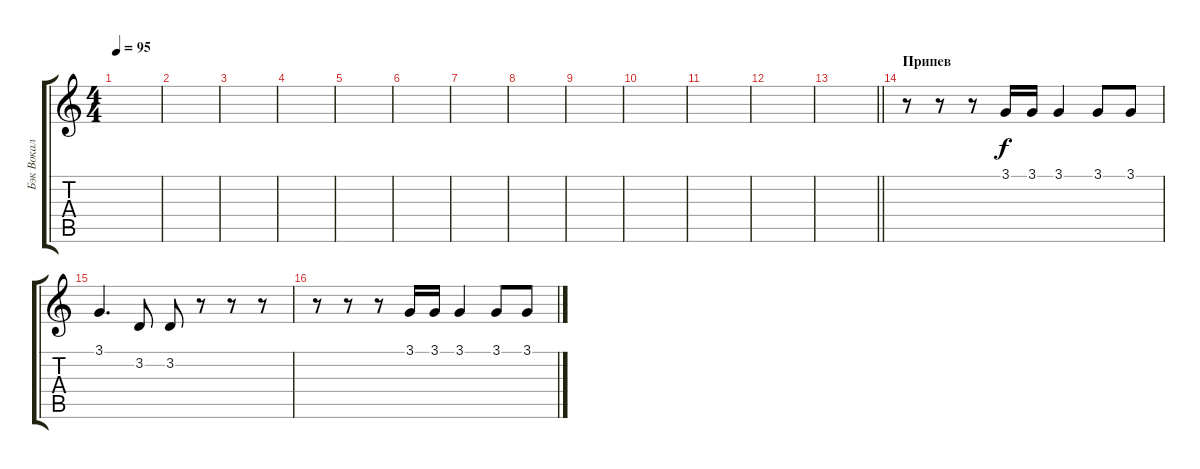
\track ("Бэк Вокал" "Бэк Вокал") {instrument lead6voice}
\staff {score tabs}
\tuning (E4 B3 G3 D3 A2 E2) {hide}
\ts (4 4)
\tempo 95
\clef g2
\ks c
|
|
|
|
|
|
|
|
|
|
|
|
\barLineRight lightlight
|
\section ("" "Припев")
r.8 r.8 r.8 3.1.16 3.1.16 3.1.4 3.1.8 3.1.8 |
3.1.4{d} 3.2.8 3.2.8 r.8 r.8 r.8 |
r.8 r.8 r.8 3.1.16 3.1.16 3.1.4 3.1.8 3.1.8
